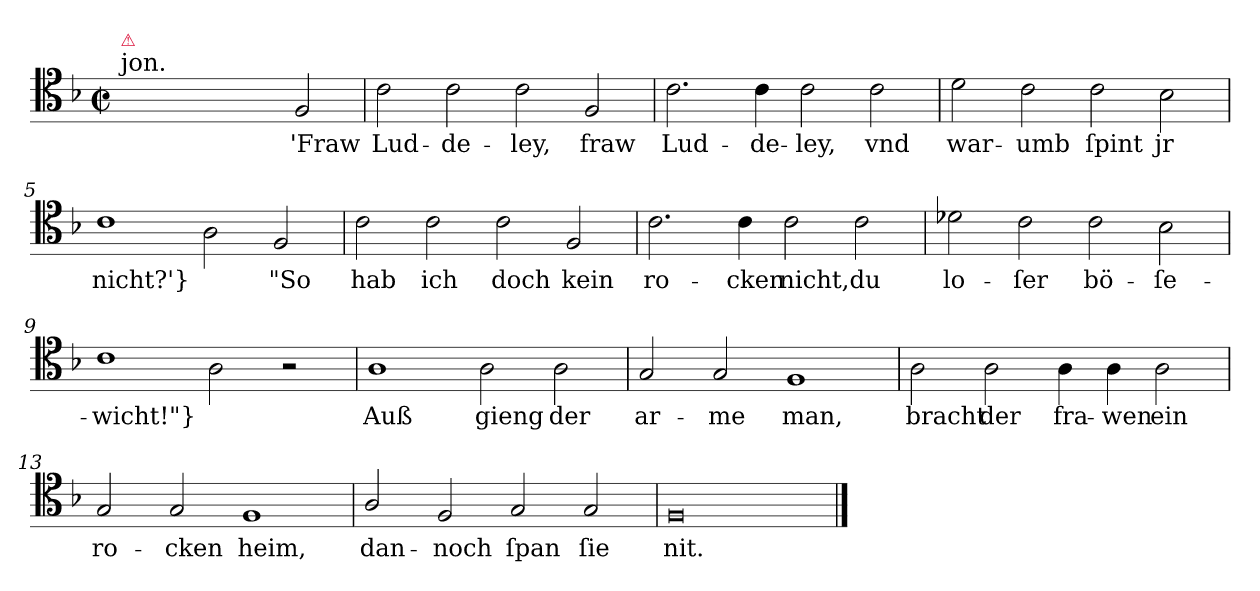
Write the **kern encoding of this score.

**kern	**text
*part1	*part1
*staff1	*staff1
*clefC4	*
*k[b-]	*
*F:ion	*
*M4/2	*
*met(c|)	*
=1	=1
!LO:TX:a:t=jon.	!
!LO:TX:a:color=crimson:t=⚠	!
1ryy	.
2ryy	.
2F	'Fraw
=2	=2
2c	Lud-
2c	-de-
2c	-ley,
2F	fraw
=3	=3
2.c	Lud-
4c	-de-
2c	-ley,
2c	vnd
=4	=4
2d	war-
2c	-umb
2c	ſpint
2B-	jr
=5	=5
1c	nicht?'}
2A	.
2F	"So
=6	=6
2c	hab
2c	ich
2c	doch
2F	kein
=7	=7
2.c	ro-
4c	-cken
2c	nicht,
2c	du
=8	=8
2d-X	lo-
2c	-ſer
2c	bö-
2B-	-ſe-
=9	=9
1c	-wicht!"}
2A	.
2r	.
=10	=10
1A	Auß
2A	gieng
2A	der
=11	=11
2G	ar-
2G	-me
1F	man,
=12	=12
2A	bracht
2A	der
4A	fra-
4A	-wen
2A	ein
=13	=13
2G	ro-
2G	-cken
1F	heim,
=14	=14
2A/	dan-
2F	-noch
2G	ſpan
2G	ſie
=15	=15
0F/	nit.
==	==
*-	*-
